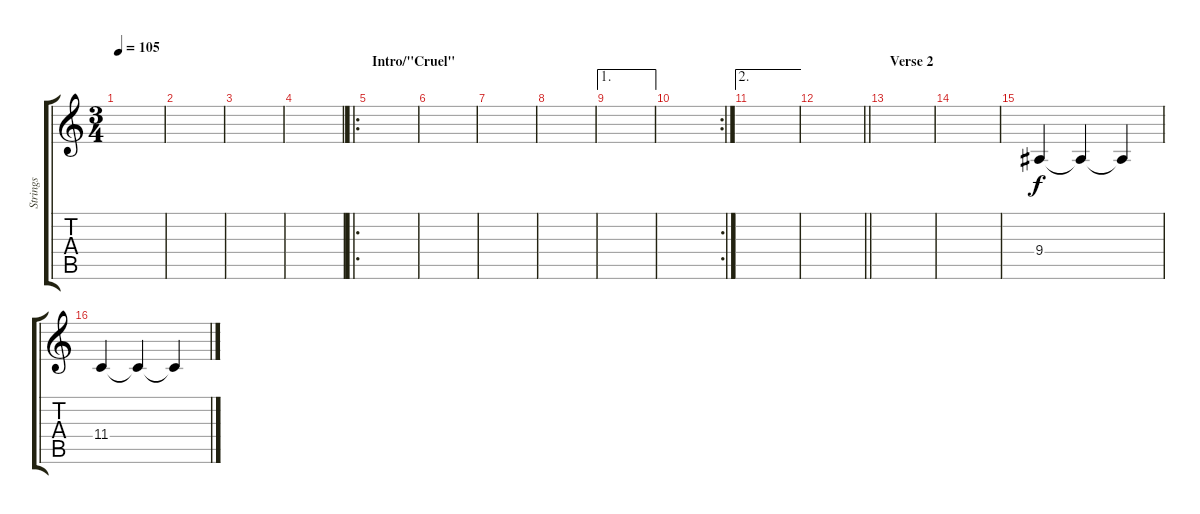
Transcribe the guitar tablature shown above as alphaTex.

\track ("Strings" "Strings") {instrument stringensemble1}
\staff {score tabs}
\tuning (Eb4 Bb3 Gb3 Db3 Ab2 Eb2) {hide}
\ts (3 4)
\tempo 105
\clef g2
\ks c
|
|
|
|
\ro
\section ("" "Intro/\"Cruel\"")
|
|
|
|
\ae 1
|
\rc 2
|
\ae 2
|
\barLineRight lightlight
|
\section ("" "Verse 2")
|
|
9.4.4 9.4{t}.4 9.4{t}.4 |
11.4.4 11.4{t}.4 11.4{t}.4
